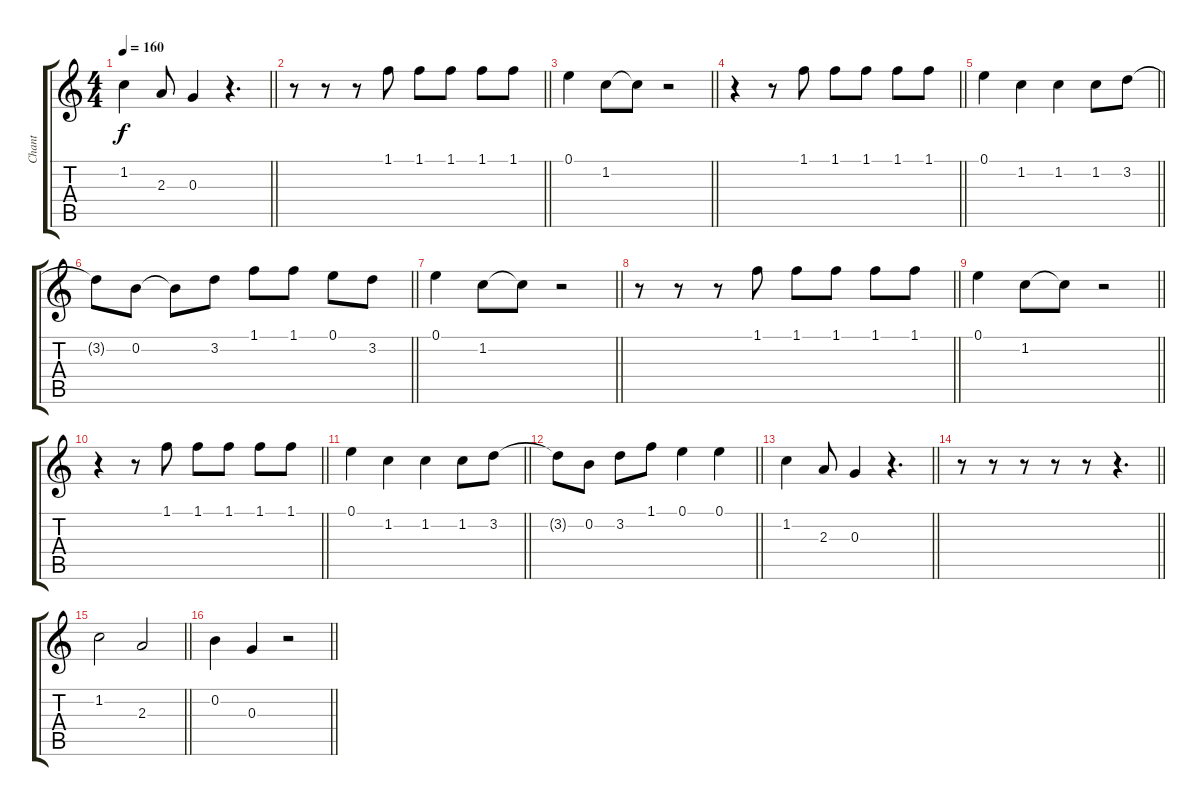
\track ("Chant" "Chant") {instrument electricguitarjazz}
\staff {score tabs}
\tuning (E4 B3 G3 D3 A2 E2) {hide}
\ts (4 4)
\tempo 160
\clef g2
\barLineRight lightlight
\ks c
1.2.4{dy f} 2.3.8 0.3.4 r.4{d} |
\barLineRight lightlight
r.8 r.8 r.8 1.1.8 1.1.8 1.1.8 1.1.8 1.1.8 |
\barLineRight lightlight
0.1.4 1.2.8 1.2{t}.8 r.2 |
\barLineRight lightlight
r.4 r.8 1.1.8 1.1.8 1.1.8 1.1.8 1.1.8 |
\barLineRight lightlight
0.1.4 1.2.4 1.2.4 1.2.8 3.2.8 |
\barLineRight lightlight
3.2{t}.8 0.2.8 0.2{t}.8 3.2.8 1.1.8 1.1.8 0.1.8 3.2.8 |
\barLineRight lightlight
0.1.4 1.2.8 1.2{t}.8 r.2 |
\barLineRight lightlight
r.8 r.8 r.8 1.1.8 1.1.8 1.1.8 1.1.8 1.1.8 |
\barLineRight lightlight
0.1.4 1.2.8 1.2{t}.8 r.2 |
\barLineRight lightlight
r.4 r.8 1.1.8 1.1.8 1.1.8 1.1.8 1.1.8 |
\barLineRight lightlight
0.1.4 1.2.4 1.2.4 1.2.8 3.2.8 |
\barLineRight lightlight
3.2{t}.8 0.2.8 3.2.8 1.1.8 0.1.4 0.1.4 |
\barLineRight lightlight
1.2.4 2.3.8 0.3.4 r.4{d} |
\barLineRight lightlight
r.8 r.8 r.8 r.8 r.8 r.4{d} |
\barLineRight lightlight
1.2.2 2.3.2 |
\barLineRight lightlight
0.2.4 0.3.4 r.2
